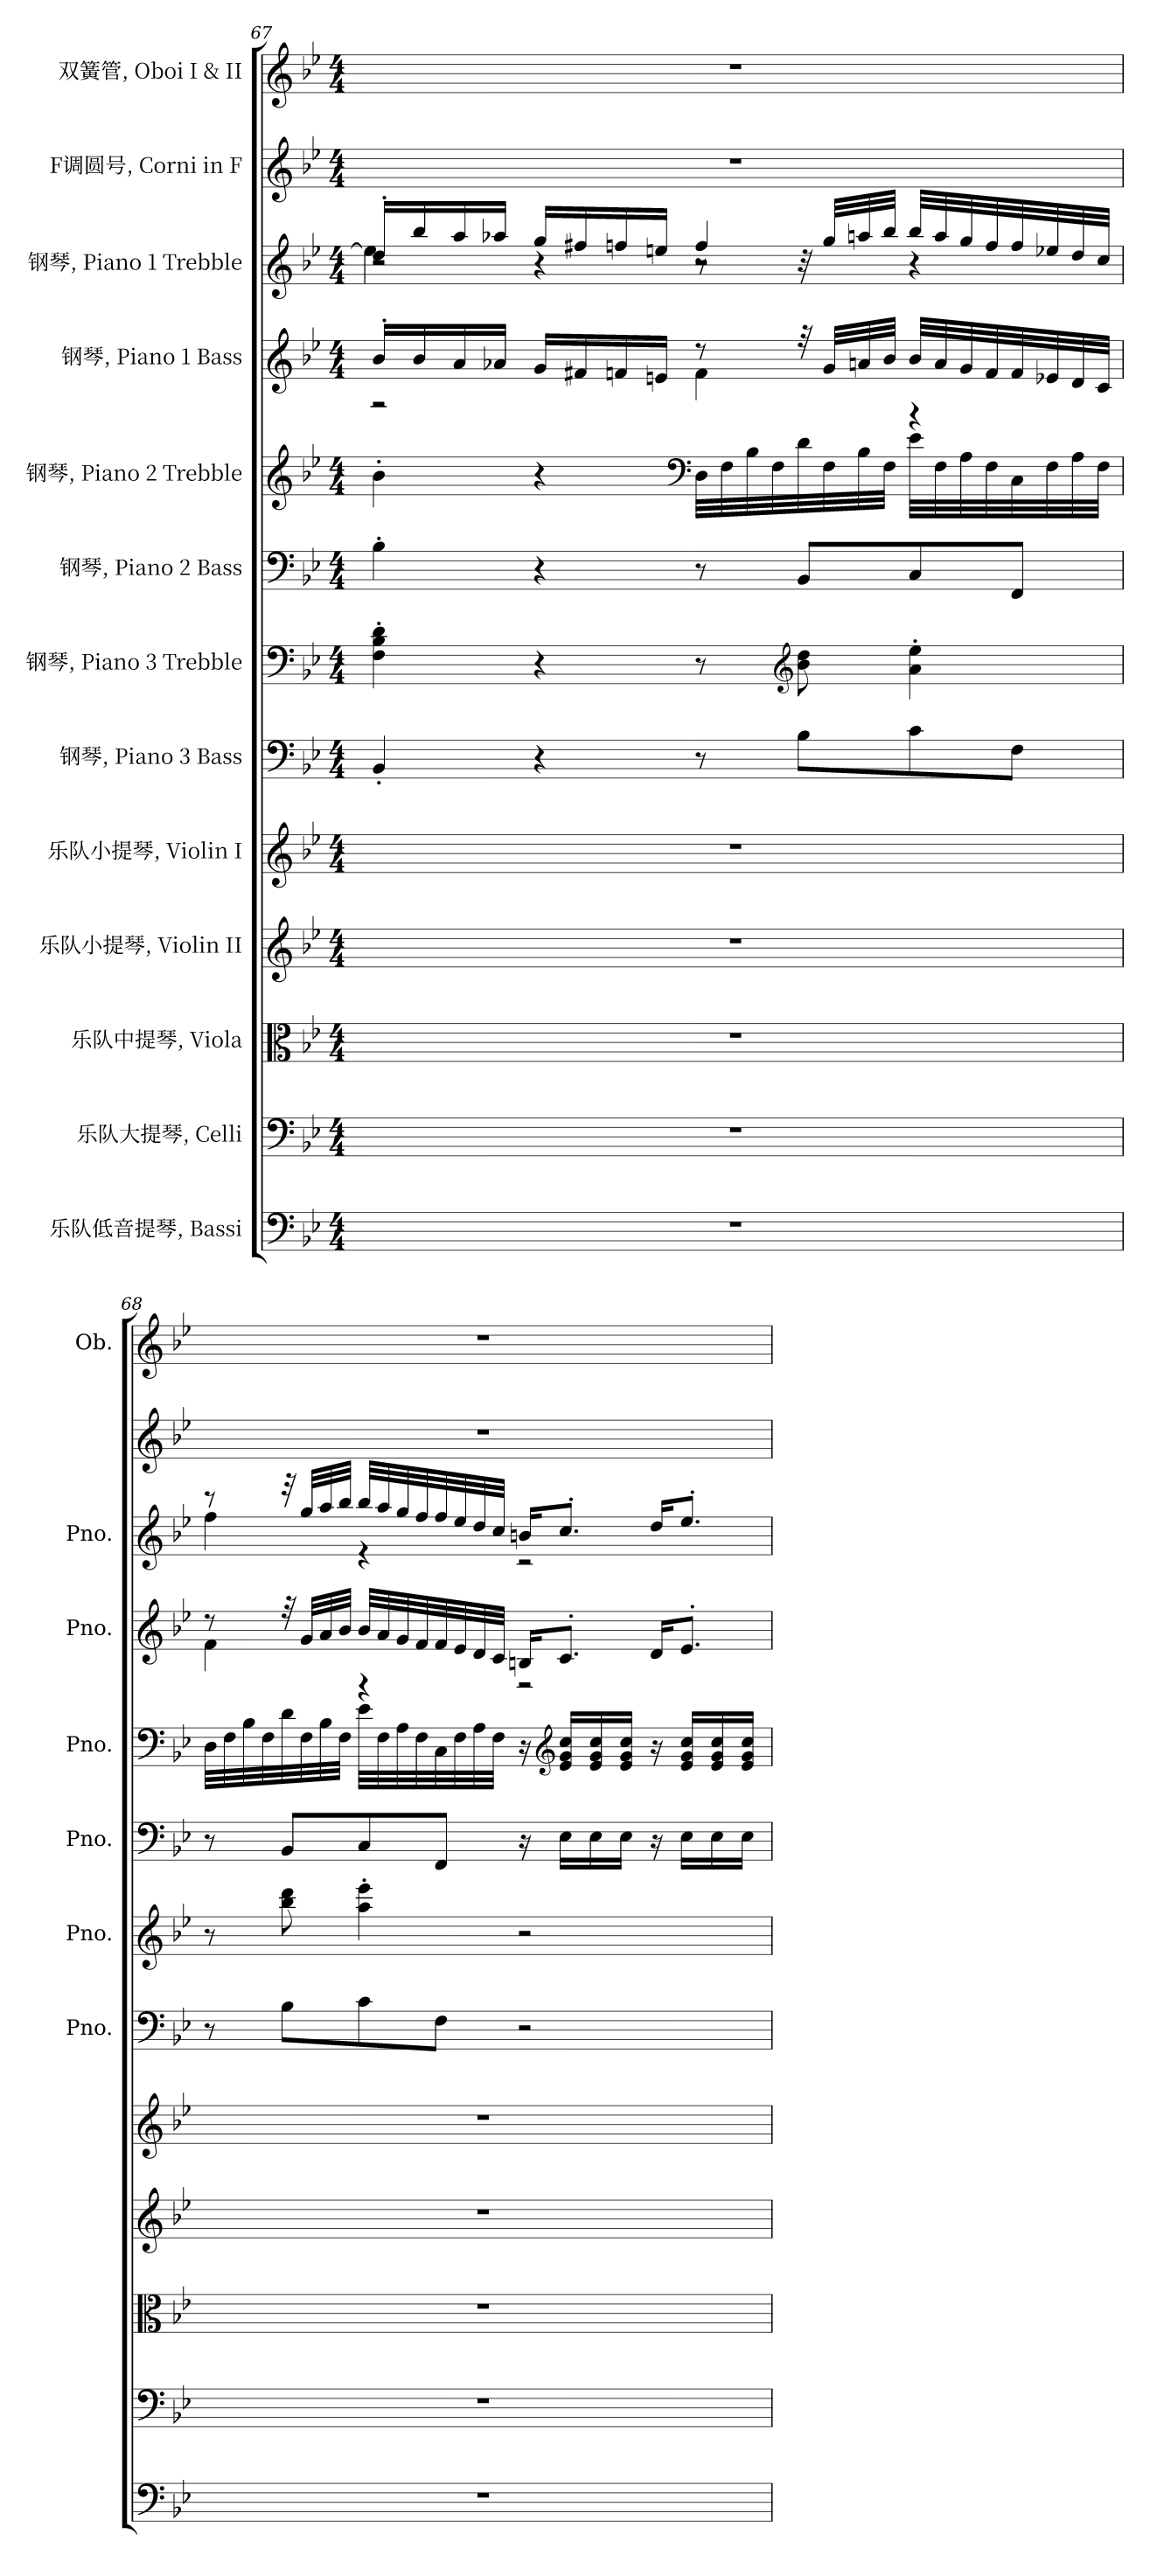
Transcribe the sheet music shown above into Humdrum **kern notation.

**kern	**kern	**kern	**kern	**kern	**kern	**kern	**kern	**kern	**kern	**kern	**kern	**kern
*part13	*part12	*part11	*part10	*part9	*part8	*part7	*part6	*part5	*part4	*part3	*part2	*part1
*staff13	*staff12	*staff11	*staff10	*staff9	*staff8	*staff7	*staff6	*staff5	*staff4	*staff3	*staff2	*staff1
*I"乐队低音提琴, Bassi	*I"乐队大提琴, Celli	*I"乐队中提琴, Viola	*I"乐队小提琴, Violin II	*I"乐队小提琴, Violin I	*I"钢琴, Piano 3 Bass	*I"钢琴, Piano 3 Trebble	*I"钢琴, Piano 2 Bass	*I"钢琴, Piano 2 Trebble	*I"钢琴, Piano 1 Bass	*I"钢琴, Piano 1 Trebble	*I"F调圆号, Corni in F	*I"双簧管, Oboi I &amp; II
*	*	*	*	*	*I'Pno.	*I'Pno.	*I'Pno.	*I'Pno.	*I'Pno.	*I'Pno.	*	*I'Ob.
!!LO:PB:g=z
*clefF4	*clefF4	*clefC3	*clefG2	*clefG2	*clefF4	*clefF4	*clefF4	*clefG2	*clefG2	*clefG2	*clefG2	*clefG2
*ITrd7c12	*	*	*	*	*	*	*	*	*	*	*ITrd4c7	*
*k[b-e-]	*k[b-e-]	*k[b-e-]	*k[b-e-]	*k[b-e-]	*k[b-e-]	*k[b-e-]	*k[b-e-]	*k[b-e-]	*k[b-e-]	*k[b-e-]	*k[b-e-a-]	*k[b-e-]
*M4/4	*M4/4	*M4/4	*M4/4	*M4/4	*M4/4	*M4/4	*M4/4	*M4/4	*M4/4	*M4/4	*M4/4	*M4/4
=67	=67	=67	=67	=67	=67	=67	=67	=67	=67	=67	=67	=67
*	*	*	*	*	*	*	*	*	*^	*^	*	*
*	*	*	*	*	*	*	*	*	*	*	*	*^	*	*
1r	1r	1r	1r	1r	4BB-'/	4F\' 4B-\' 4d\'	4B-'\	4b-'\	16b-'/LL	2r	16dd'/LL	2r	4ee-\]	1r	1r
.	.	.	.	.	.	.	.	.	16b-/	.	16bb-/	.	.	.	.
.	.	.	.	.	.	.	.	.	16a/	.	16aa/	.	.	.	.
.	.	.	.	.	.	.	.	.	16a-X/JJ	.	16aa-X/JJ	.	.	.	.
.	.	.	.	.	4r	4r	4r	4r	16g/LL	.	16gg/LL	.	4r	.	.
.	.	.	.	.	.	.	.	.	16f#X/	.	16ff#X/	.	.	.	.
.	.	.	.	.	.	.	.	.	16fn/	.	16ffn/	.	.	.	.
.	.	.	.	.	.	.	.	.	16en/JJ	.	16een/JJ	.	.	.	.
*	*	*	*	*	*	*	*	*clefF4	*	*	*	*	*	*	*
.	.	.	.	.	8r	8r	8r	32D\LLL	8r	4f\	8r	4ff/	2r	.	.
.	.	.	.	.	.	.	.	32F\	.	.	.	.	.	.	.
.	.	.	.	.	.	.	.	32B-\	.	.	.	.	.	.	.
.	.	.	.	.	.	.	.	32F\	.	.	.	.	.	.	.
*	*	*	*	*	*	*clefG2	*	*	*	*	*	*	*	*	*
.	.	.	.	.	8B-\L	8b-\ 8dd\	8BB-/L	32d\	32r	.	32r	.	.	.	.
.	.	.	.	.	.	.	.	32F\	32g/LLL	.	32gg/LLL	.	.	.	.
.	.	.	.	.	.	.	.	32B-\	32an/	.	32aan/	.	.	.	.
.	.	.	.	.	.	.	.	32F\JJJ	32b-/JJJ	.	32bb-/JJJ	.	.	.	.
.	.	.	.	.	8c\	4a\' 4ee-\'	8C/	32e-\LLL	32b-/LLL	4r	32bb-/LLL	4r	.	.	.
.	.	.	.	.	.	.	.	32F\	32a/	.	32aa/	.	.	.	.
.	.	.	.	.	.	.	.	32A\	32g/	.	32gg/	.	.	.	.
.	.	.	.	.	.	.	.	32F\	32f/	.	32ff/	.	.	.	.
.	.	.	.	.	8F\J	.	8FF/J	32C\	32f/	.	32ff/	.	.	.	.
.	.	.	.	.	.	.	.	32F\	32e-X/	.	32ee-X/	.	.	.	.
.	.	.	.	.	.	.	.	32A\	32d/	.	32dd/	.	.	.	.
.	.	.	.	.	.	.	.	32F\JJJ	32c/JJJ	.	32cc/JJJ	.	.	.	.
*	*	*	*	*	*	*	*	*	*	*	*v	*v	*v	*	*
!!LO:PB:g=z
=68	=68	=68	=68	=68	=68	=68	=68	=68	=68	=68	=68	=68	=68
*	*	*	*	*	*	*	*	*	*	*	*	*	*MM36
*	*	*	*	*	*	*	*	*	*	*	*^	*	*
1r	1r	1r	1r	1r	8r	8r	8r	32D\LLL	8r	4f\	8r	4ff\	1r	1r
.	.	.	.	.	.	.	.	32F\	.	.	.	.	.	.
.	.	.	.	.	.	.	.	32B-\	.	.	.	.	.	.
.	.	.	.	.	.	.	.	32F\	.	.	.	.	.	.
.	.	.	.	.	8B-\L	8bb-\ 8ddd\	8BB-/L	32d\	32r	.	32r	.	.	.
.	.	.	.	.	.	.	.	32F\	32g/LLL	.	32gg/LLL	.	.	.
.	.	.	.	.	.	.	.	32B-\	32a/	.	32aa/	.	.	.
.	.	.	.	.	.	.	.	32F\JJJ	32b-/JJJ	.	32bb-/JJJ	.	.	.
.	.	.	.	.	8c\	4aa\' 4eee-\'	8C/	32e-\LLL	32b-/LLL	4r	32bb-/LLL	4r	.	.
.	.	.	.	.	.	.	.	32F\	32a/	.	32aa/	.	.	.
.	.	.	.	.	.	.	.	32A\	32g/	.	32gg/	.	.	.
.	.	.	.	.	.	.	.	32F\	32f/	.	32ff/	.	.	.
.	.	.	.	.	8F\J	.	8FF/J	32C\	32f/	.	32ff/	.	.	.
.	.	.	.	.	.	.	.	32F\	32e-/	.	32ee-/	.	.	.
.	.	.	.	.	.	.	.	32A\	32d/	.	32dd/	.	.	.
.	.	.	.	.	.	.	.	32F\JJJ	32c/JJJ	.	32cc/JJJ	.	.	.
.	.	.	.	.	2r	2r	16r	16r	16Bn/KL	2r	16bn/KL	2r	.	.
*	*	*	*	*	*	*	*	*clefG2	*	*	*	*	*	*
.	.	.	.	.	.	.	16E-\LL	16e-/ 16g/ 16cc/LL	8.c'/J	.	8.cc'/J	.	.	.
.	.	.	.	.	.	.	16E-\	16e-/ 16g/ 16cc/	.	.	.	.	.	.
.	.	.	.	.	.	.	16E-\JJ	16e-/ 16g/ 16cc/JJ	.	.	.	.	.	.
.	.	.	.	.	.	.	16r	16r	16d/KL	.	16dd/KL	.	.	.
.	.	.	.	.	.	.	16E-\LL	16e-/ 16g/ 16cc/LL	8.e-'/J	.	8.ee-'/J	.	.	.
.	.	.	.	.	.	.	16E-\	16e-/ 16g/ 16cc/	.	.	.	.	.	.
.	.	.	.	.	.	.	16E-\JJ	16e-/ 16g/ 16cc/JJ	.	.	.	.	.	.
*	*	*	*	*	*	*	*	*	*v	*v	*	*	*	*
*	*	*	*	*	*	*	*	*	*	*v	*v	*	*
=	=	=	=	=	=	=	=	=	=	=	=	=
*-	*-	*-	*-	*-	*-	*-	*-	*-	*-	*-	*-	*-
